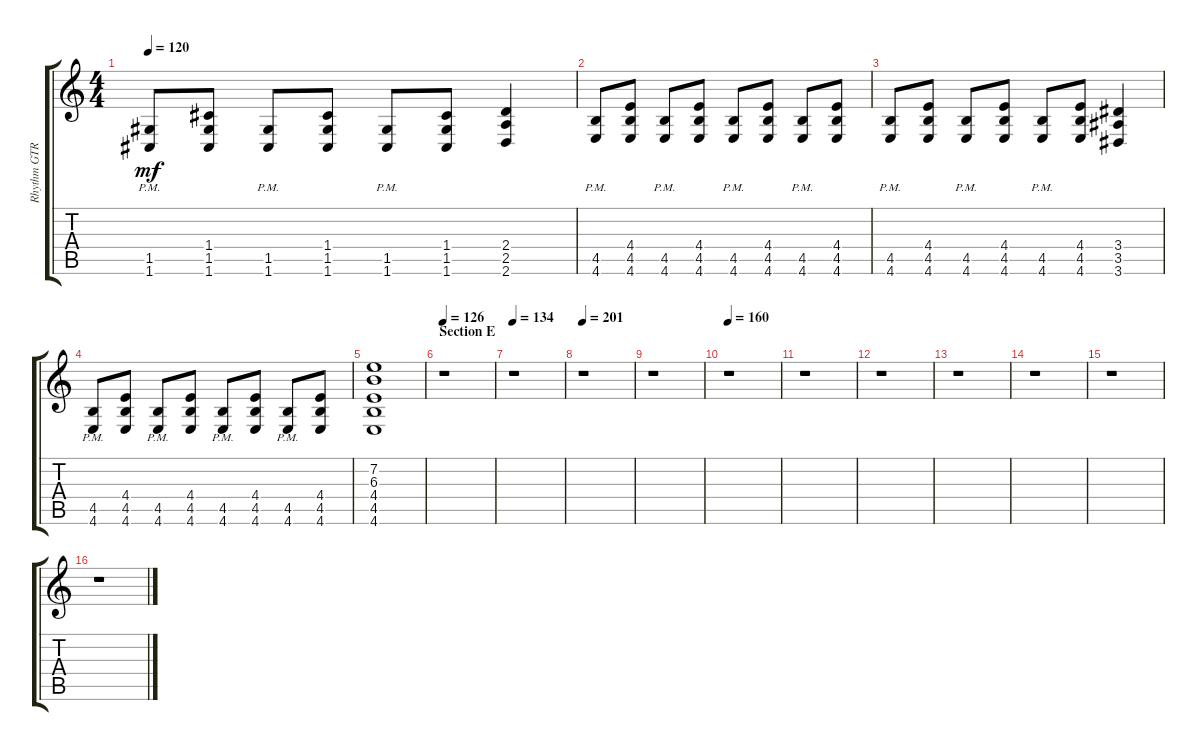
\track ("Rhythm GTR 2" "Rhythm GTR") {instrument overdrivenguitar}
\staff {score tabs}
\tuning (D4 A3 F3 C3 G2 C2) {hide}
\ts (4 4)
\tempo 120
\clef g2
\ks aminor
(1.5{pm} 1.6{pm}).8{dy mf} (1.4 1.5 1.6).8 (1.5{pm} 1.6{pm}).8 (1.4 1.5 1.6).8 (1.5{pm} 1.6{pm}).8 (1.4 1.5 1.6).8 (2.4 2.5 2.6).4 |
(4.5{pm} 4.6{pm}).8 (4.4 4.5 4.6).8 (4.5{pm} 4.6{pm}).8 (4.4 4.5 4.6).8 (4.5{pm} 4.6{pm}).8 (4.4 4.5 4.6).8 (4.5{pm} 4.6{pm}).8 (4.4 4.5 4.6).8 |
(4.5{pm} 4.6{pm}).8 (4.4 4.5 4.6).8 (4.5{pm} 4.6{pm}).8 (4.4 4.5 4.6).8 (4.5{pm} 4.6{pm}).8 (4.4 4.5 4.6).8 (3.4 3.5 3.6).4 |
(4.5{pm} 4.6{pm}).8 (4.4 4.5 4.6).8 (4.5{pm} 4.6{pm}).8 (4.4 4.5 4.6).8 (4.5{pm} 4.6{pm}).8 (4.4 4.5 4.6).8 (4.5{pm} 4.6{pm}).8 (4.4 4.5 4.6).8 |
(7.2 6.3 4.4 4.5 4.6).1 |
\section ("" "Section E")
\tempo 126
r.1 |
\tempo 134
r.1 |
\tempo 201
r.1 |
r.1 |
\tempo 160
r.1 |
r.1 |
r.1 |
r.1 |
r.1 |
r.1 |
r.1
